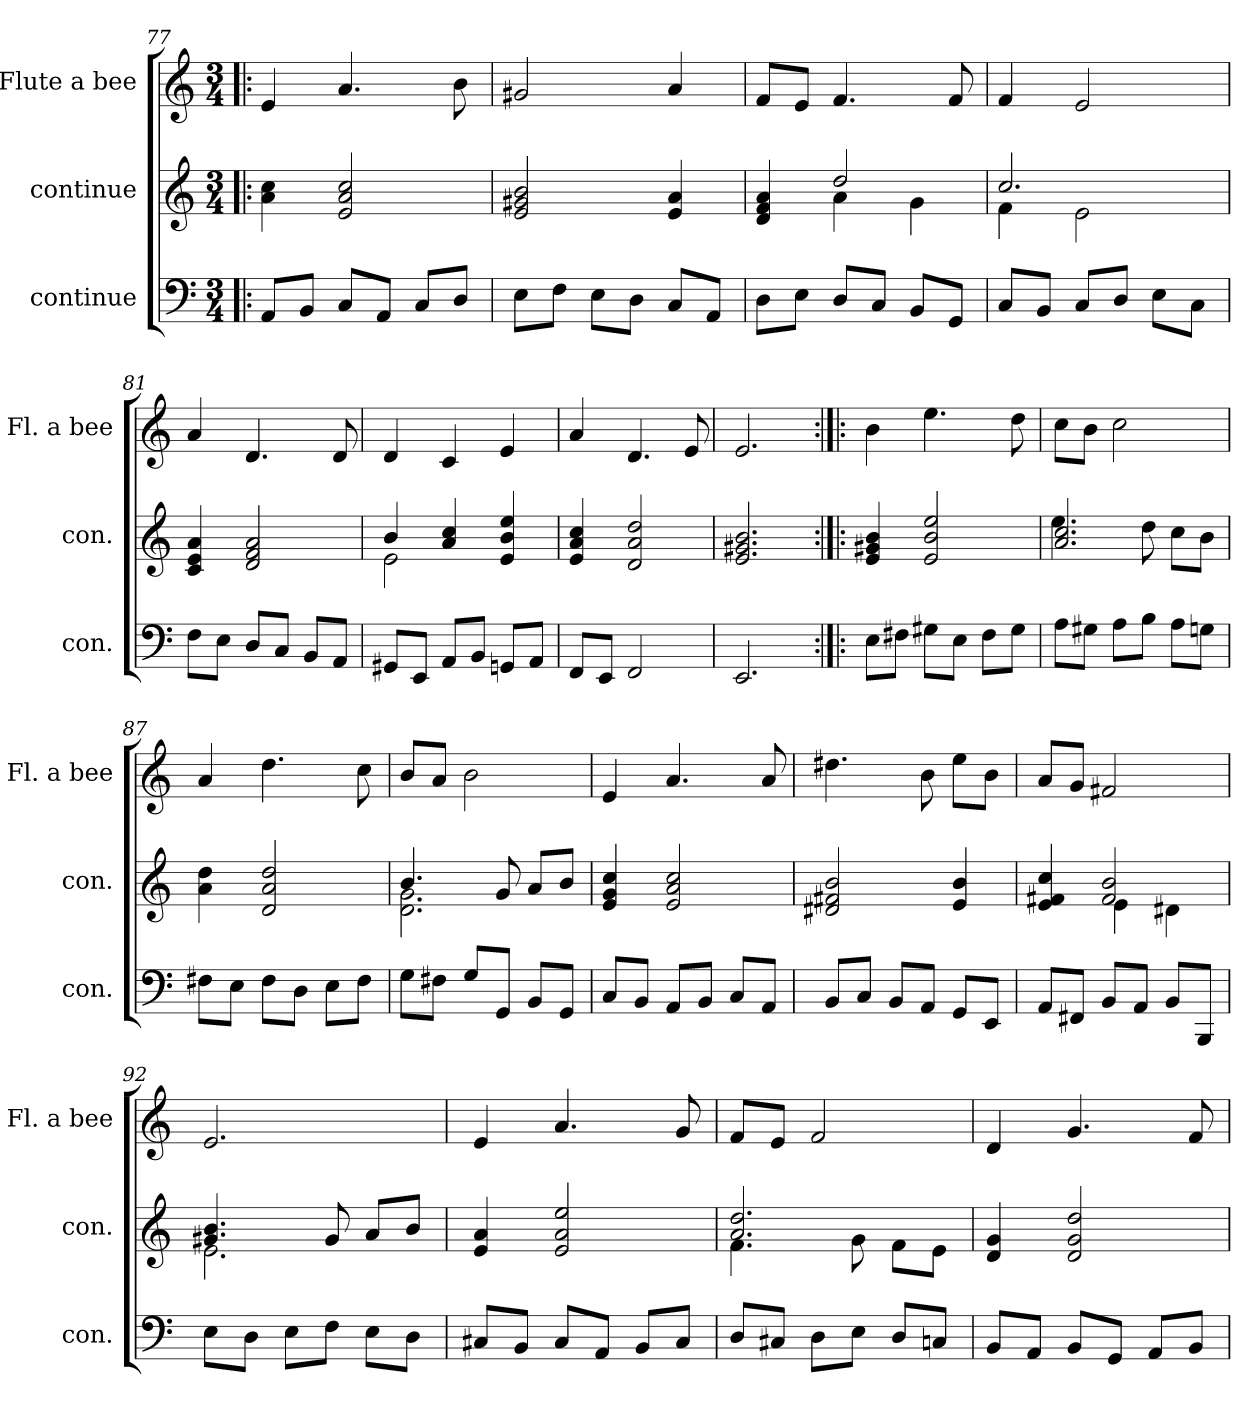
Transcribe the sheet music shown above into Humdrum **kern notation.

**kern	**kern	**kern
*part3	*part2	*part1
*staff3	*staff2	*staff1
*I"continue	*I"continue	*I"Flute a bee
*I'con.	*I'con.	*I'Fl. a bee
*clefF4	*clefG2	*clefG2
*k[]	*k[]	*k[]
*M3/4	*M3/4	*M3/4
=77!|:	=77!|:	=77!|:
8AA/L	4a\ 4cc\	4e/
8BB/J	.	.
8C/L	2e/ 2a/ 2cc/	4.a/
8AA/J	.	.
8C/L	.	.
8D/J	.	8b\
=78	=78	=78
8E\L	2e/ 2g#X/ 2b/	2g#X/
8F\J	.	.
8E\L	.	.
8D\J	.	.
8C/L	4e/ 4a/	4a/
8AA/J	.	.
!!LO:LB:g=z
=79	=79	=79
*	*^	*
8D\L	4d/ 4f/ 4a/	4ryy	8f/L
8E\J	.	.	8e/J
8D/L	2dd/	4a\	4.f/
8C/J	.	.	.
8BB/L	.	4g\	.
8GG/J	.	.	8f/
=80	=80	=80	=80
8C/L	2.cc/	4f\	4f/
8BB/J	.	.	.
8C/L	.	2e\	2e/
8D/J	.	.	.
8E\L	.	.	.
8C\J	.	.	.
*	*v	*v	*
=81	=81	=81
8F\L	4c/ 4e/ 4a/	4a/
8E\J	.	.
8D/L	2d/ 2f/ 2a/	4.d/
8C/J	.	.
8BB/L	.	.
8AA/J	.	8d/
=82	=82	=82
*	*^	*
8GG#X/L	4b/	2e\	4d/
8EE/J	.	.	.
8AA/L	4a/ 4cc/	.	4c/
8BB/J	.	.	.
8GGn/L	4e/ 4b/ 4ee/	4ryy	4e/
8AA/J	.	.	.
*	*v	*v	*
=83	=83	=83
8FF/L	4e/ 4a/ 4cc/	4a/
8EE/J	.	.
2FF/	2d/ 2a/ 2dd/	4.d/
.	.	8e/
=84	=84	=84
2.EE/	2.e/ 2.g#X/ 2.b/	2.e/
!!LO:LB:g=z
=85:|!|:	=85:|!|:	=85:|!|:
8E\L	4e/ 4g#X/ 4b/	4b\
8F#X\J	.	.
8G#X\L	2e/ 2b/ 2ee/	4.ee\
8E\J	.	.
8F#\L	.	.
8G#\J	.	8dd\
=86	=86	=86
*	*^	*
8A\L	2.a/ 2.cc/	4.ee\	8cc\L
8G#X\J	.	.	8b\J
8A\L	.	.	2cc\
8B\J	.	8dd\	.
8A\L	.	8cc\L	.
8Gn\J	.	8b\J	.
*	*v	*v	*
=87	=87	=87
8F#X\L	4a\ 4dd\	4a/
8E\J	.	.
8F#\L	2d/ 2a/ 2dd/	4.dd\
8D\J	.	.
8E\L	.	.
8F#\J	.	8cc\
=88	=88	=88
*	*^	*
8G\L	4.b/	2.d\ 2.g\	8b/L
8F#X\J	.	.	8a/J
8G/L	.	.	2b\
8GG/J	8g/	.	.
8BB/L	8a/L	.	.
8GG/J	8b/J	.	.
*	*v	*v	*
=89	=89	=89
8C/L	4e/ 4g/ 4cc/	4e/
8BB/J	.	.
8AA/L	2e/ 2a/ 2cc/	4.a/
8BB/J	.	.
8C/L	.	.
8AA/J	.	8a/
!!LO:PB:g=z
=90	=90	=90
8BB/L	2d#X/ 2f#X/ 2b/	4.dd#X\
8C/J	.	.
8BB/L	.	.
8AA/J	.	8b\
8GG/L	4e/ 4b/	8ee\L
8EE/J	.	8b\J
=91	=91	=91
*	*^	*
8AA/L	4e/ 4f#X/ 4cc/	4ryy	8a/L
8FF#X/J	.	.	8g/J
8BB/L	2f#/ 2b/	4e\	2f#X/
8AA/J	.	.	.
8BB/L	.	4d#X\	.
8BBB/J	.	.	.
=92	=92	=92	=92
8E\L	4.g#X/ 4.b/	2.e\	2.e/
8D\J	.	.	.
8E\L	.	.	.
8F\J	8g#/	.	.
8E\L	8a/L	.	.
8D\J	8b/J	.	.
*	*v	*v	*
=93	=93	=93
8C#X/L	4e/ 4a/	4e/
8BB/J	.	.
8C#/L	2e/ 2a/ 2ee/	4.a/
8AA/J	.	.
8BB/L	.	.
8C#/J	.	8g/
=94	=94	=94
*	*^	*
8D/L	2.a/ 2.dd/	4.f\	8f/L
8C#X/J	.	.	8e/J
8D\L	.	.	2f/
8E\J	.	8g\	.
8D/L	.	8f\L	.
8Cn/J	.	8e\J	.
*	*v	*v	*
!!LO:LB:g=z
=95	=95	=95
8BB/L	4d/ 4g/	4d/
8AA/J	.	.
8BB/L	2d/ 2g/ 2dd/	4.g/
8GG/J	.	.
8AA/L	.	.
8BB/J	.	8f/
=	=	=
*-	*-	*-
